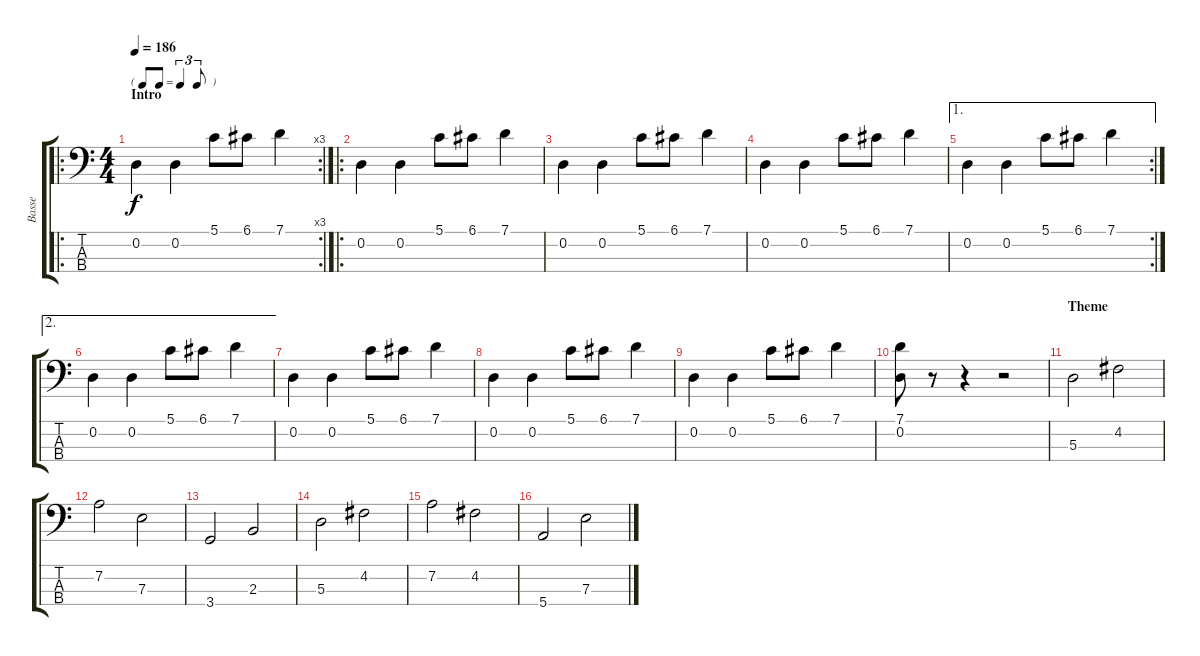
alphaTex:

\track ("Basse" "Basse") {instrument acousticbass}
\staff {score tabs}
\tuning (G2 D2 A1 E1) {hide}
\ro
\rc 3
\ts (4 4)
\tf triplet8th
\section ("" "Intro")
\tempo 186
\clef f4
\ks c
0.2.4{dy f instrument acousticbass} 0.2.4 5.1.8 6.1.8 7.1.4 |
\ro
0.2.4 0.2.4 5.1.8 6.1.8 7.1.4 |
0.2.4 0.2.4 5.1.8 6.1.8 7.1.4 |
0.2.4 0.2.4 5.1.8 6.1.8 7.1.4 |
\ae 1
\rc 2
0.2.4 0.2.4 5.1.8 6.1.8 7.1.4 |
\ae 2
0.2.4 0.2.4 5.1.8 6.1.8 7.1.4 |
0.2.4 0.2.4 5.1.8 6.1.8 7.1.4 |
0.2.4 0.2.4 5.1.8 6.1.8 7.1.4 |
0.2.4 0.2.4 5.1.8 6.1.8 7.1.4 |
(7.1 0.2).8 r.8 r.4 r.2 |
\section ("" "Theme")
5.3.2 4.2.2 |
7.2.2 7.3.2 |
3.4.2 2.3.2 |
5.3.2 4.2.2 |
7.2.2 4.2.2 |
5.4.2 7.3.2
